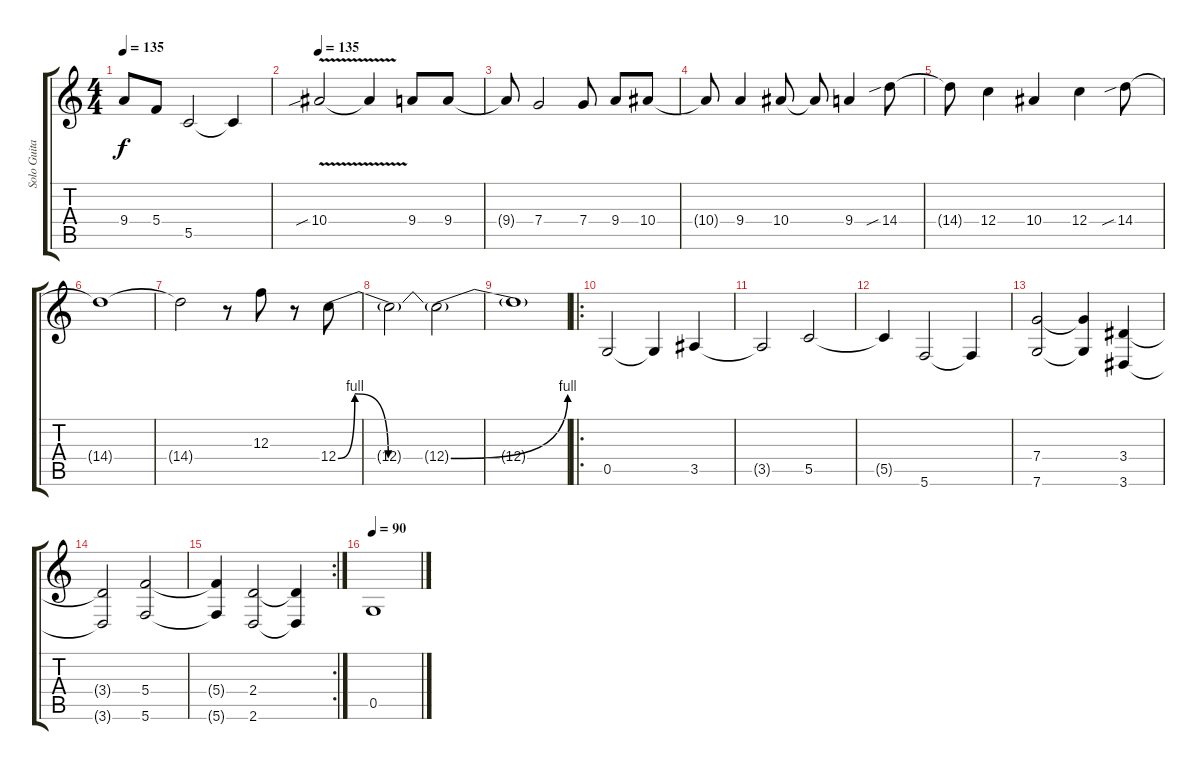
\track ("Solo Guitar" "Solo Guita") {instrument overdrivenguitar}
\staff {score tabs}
\tuning (D4 A3 F3 C3 G2 C2) {hide}
\ts (4 4)
\tempo 135
\clef g2
\ks c
9.4.8{dy f} 5.4.8 5.5.2 5.5{t}.4 |
\tempo 135
10.4{v sib}.2 10.4{t}.4 9.4.8 9.4.8 |
9.4{t}.8 7.4.2 7.4.8 9.4.8 10.4.8 |
10.4{t}.8 9.4.4 10.4.8 10.4{t}.8 9.4.4 14.4{sib}.8 |
14.4{t}.8 12.4.4 10.4.4 12.4.4 14.4{sib}.8 |
14.4{t}.1 |
14.4{t}.2 r.8 12.3.8 r.8 12.4{be (custom 0 0 10 4 30 0 60 0)}.8 |
12.4{t}.2 12.4{be (bend 0 0 60 4) t}.2 |
12.4{t}.1 |
\ro
0.5.2 0.5{t}.4 3.5.4 |
3.5{t}.2 5.5.2 |
5.5{t}.4 5.6.2 5.6{t}.4 |
(7.4 7.6).2 (7.4{t} 7.6{t}).4 (3.4 3.6).4 |
(3.4{t} 3.6{t}).2 (5.4 5.6).2 |
\rc 2
(5.4{t} 5.6{t}).4 (2.4 2.6).2 (2.4{t} 2.6{t}).4 |
\tempo 90
0.5.1
